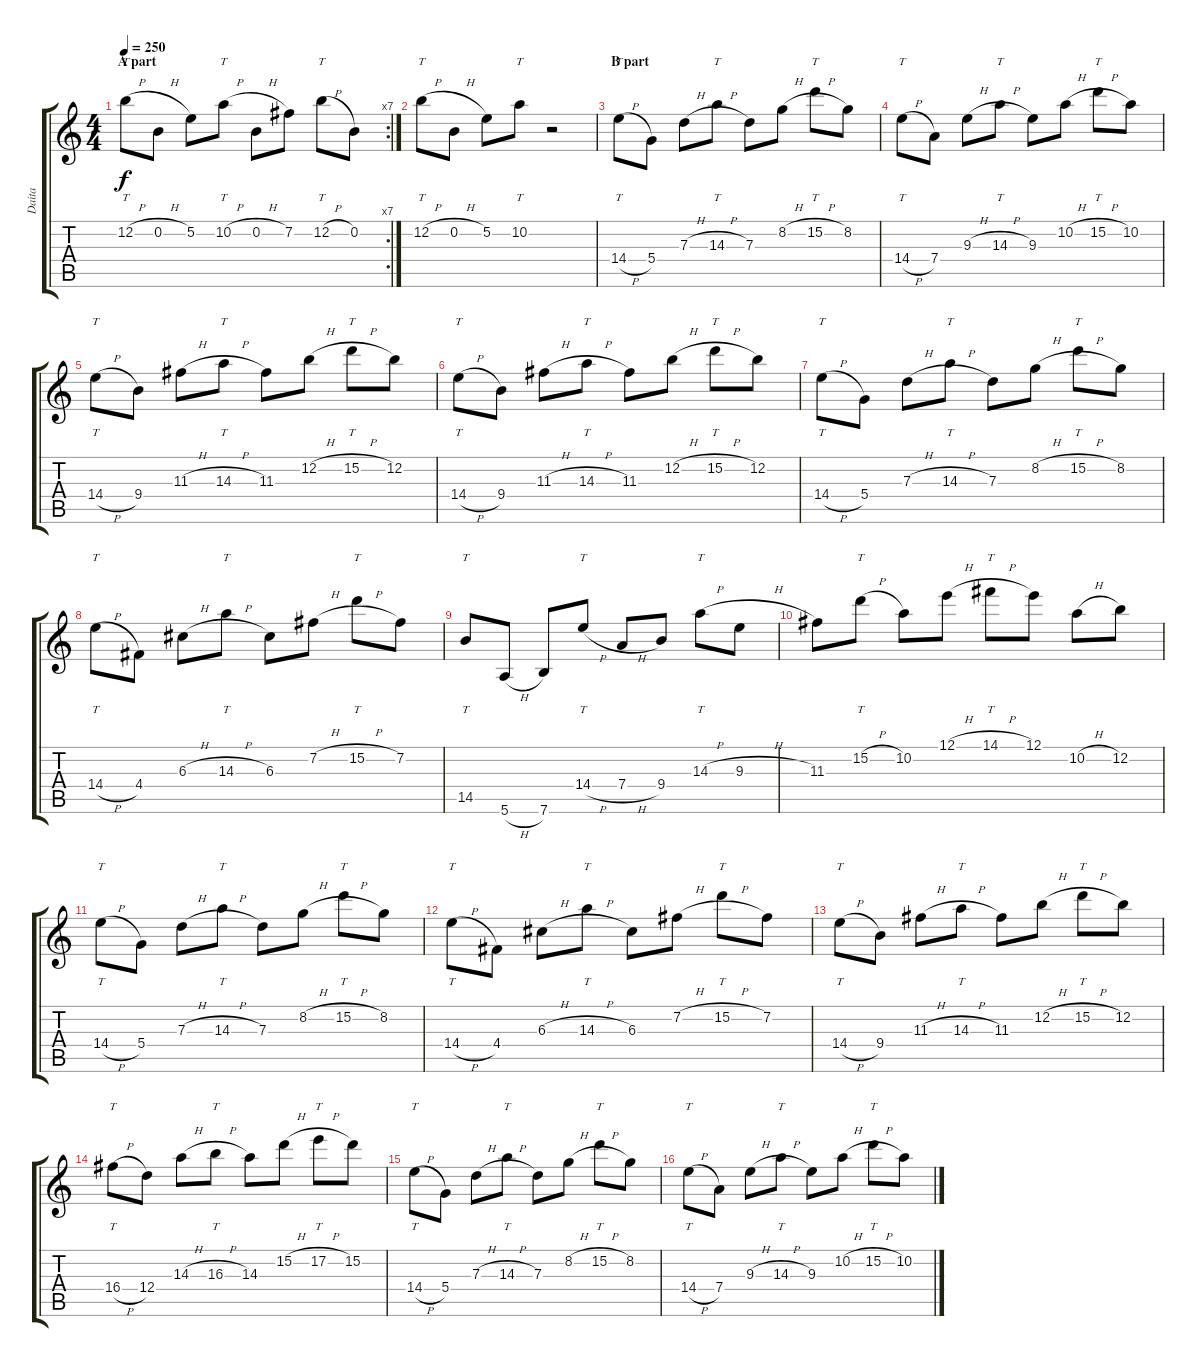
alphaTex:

\track ("Daita" "Daita") {instrument distortionguitar}
\staff {score tabs}
\tuning (E4 B3 G3 D3 A2 E2) {hide}
\rc 7
\ts (4 4)
\section ("" "A part")
\tempo 250
\clef g2
\ks c
12.2{h}.8{tt dy f instrument distortionguitar} 0.2{h}.8 5.2.8 10.2{h}.8{tt} 0.2{h}.8 7.2.8 12.2{h}.8{tt} 0.2.8 |
12.2{h}.8{tt} 0.2{h}.8 5.2.8 10.2.8{tt} r.2 |
\section ("" "B part")
14.4{h}.8{tt} 5.4.8 7.3{h}.8 14.3{h}.8{tt} 7.3.8 8.2{h}.8 15.2{h}.8{tt} 8.2.8 |
14.4{h}.8{tt} 7.4.8 9.3{h}.8 14.3{h}.8{tt} 9.3.8 10.2{h}.8 15.2{h}.8{tt} 10.2.8 |
14.4{h}.8{tt} 9.4.8 11.3{h}.8 14.3{h}.8{tt} 11.3.8 12.2{h}.8 15.2{h}.8{tt} 12.2.8 |
14.4{h}.8{tt} 9.4.8 11.3{h}.8 14.3{h}.8{tt} 11.3.8 12.2{h}.8 15.2{h}.8{tt} 12.2.8 |
14.4{h}.8{tt} 5.4.8 7.3{h}.8 14.3{h}.8{tt} 7.3.8 8.2{h}.8 15.2{h}.8{tt} 8.2.8 |
14.4{h}.8{tt} 4.4.8 6.3{h}.8 14.3{h}.8{tt} 6.3.8 7.2{h}.8 15.2{h}.8{tt} 7.2.8 |
14.5.8{tt} 5.6{h}.8 7.6.8 14.4{h}.8{tt} 7.4{h}.8 9.4.8 14.3{h}.8{tt} 9.3{h}.8 |
11.3.8 15.2{h}.8{tt} 10.2.8 12.1{h}.8 14.1{h}.8{tt} 12.1.8 10.2{h}.8 12.2.8 |
14.4{h}.8{tt} 5.4.8 7.3{h}.8 14.3{h}.8{tt} 7.3.8 8.2{h}.8 15.2{h}.8{tt} 8.2.8 |
14.4{h}.8{tt} 4.4.8 6.3{h}.8 14.3{h}.8{tt} 6.3.8 7.2{h}.8 15.2{h}.8{tt} 7.2.8 |
14.4{h}.8{tt} 9.4.8 11.3{h}.8 14.3{h}.8{tt} 11.3.8 12.2{h}.8 15.2{h}.8{tt} 12.2.8 |
16.4{h}.8{tt} 12.4.8 14.3{h}.8 16.3{h}.8{tt} 14.3.8 15.2{h}.8 17.2{h}.8{tt} 15.2.8 |
14.4{h}.8{tt} 5.4.8 7.3{h}.8 14.3{h}.8{tt} 7.3.8 8.2{h}.8 15.2{h}.8{tt} 8.2.8 |
14.4{h}.8{tt} 7.4.8 9.3{h}.8 14.3{h}.8{tt} 9.3.8 10.2{h}.8 15.2{h}.8{tt} 10.2.8
